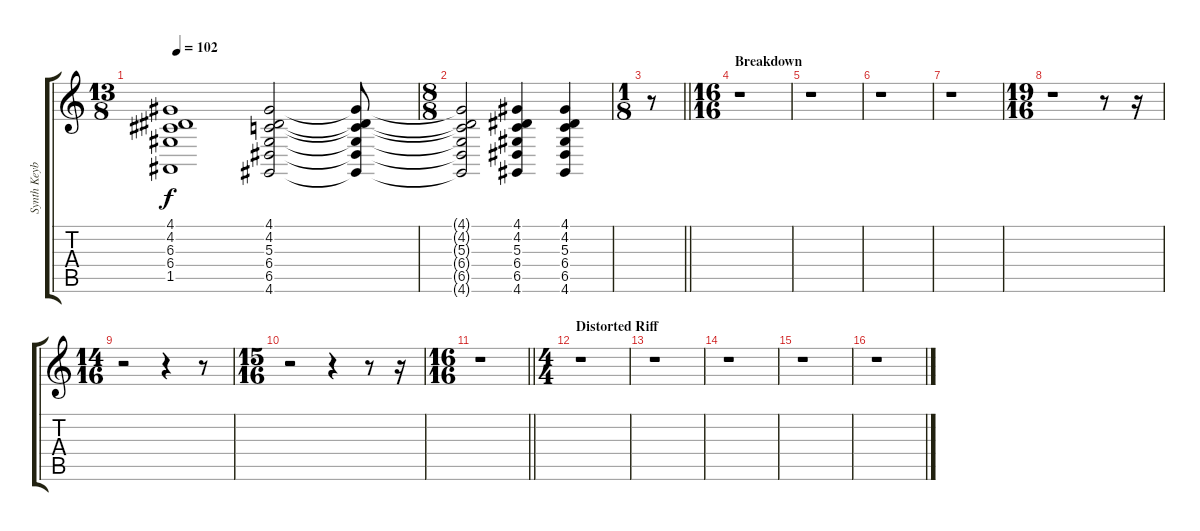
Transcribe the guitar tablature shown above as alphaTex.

\track ("Synth Keyboards" "Synth Keyb") {instrument stringensemble1}
\staff {score tabs}
\tuning (E4 B3 G3 D3 A2 E2) {hide}
\ts (13 8)
\tempo 102
\clef g2
\ks c
(4.1 4.2 6.3 6.4 1.5).1{dy f} (4.1 4.2 5.3 6.4 6.5 4.6).2 (4.1{t} 4.2{t} 5.3{t} 6.4{t} 6.5{t} 4.6{t}).8 |
\ts (8 8)
(4.1{t} 4.2{t} 5.3{t} 6.4{t} 6.5{t} 4.6{t}).2 (4.1 4.2 5.3 6.4 6.5 4.6).4 (4.1 4.2 5.3 6.4 6.5 4.6).4 |
\ts (1 8)
\barLineRight lightlight
r.8 |
\ts (16 16)
\section ("" "Breakdown")
r.1 |
r.1 |
r.1 |
r.1 |
\ts (19 16)
r.1 r.8 r.16 |
\ts (14 16)
r.2 r.4 r.8 |
\ts (15 16)
r.2 r.4 r.8 r.16 |
\ts (16 16)
\barLineRight lightlight
r.1 |
\ts (4 4)
\section ("" "Distorted Riff")
r.1 |
r.1 |
r.1 |
r.1 |
r.1
